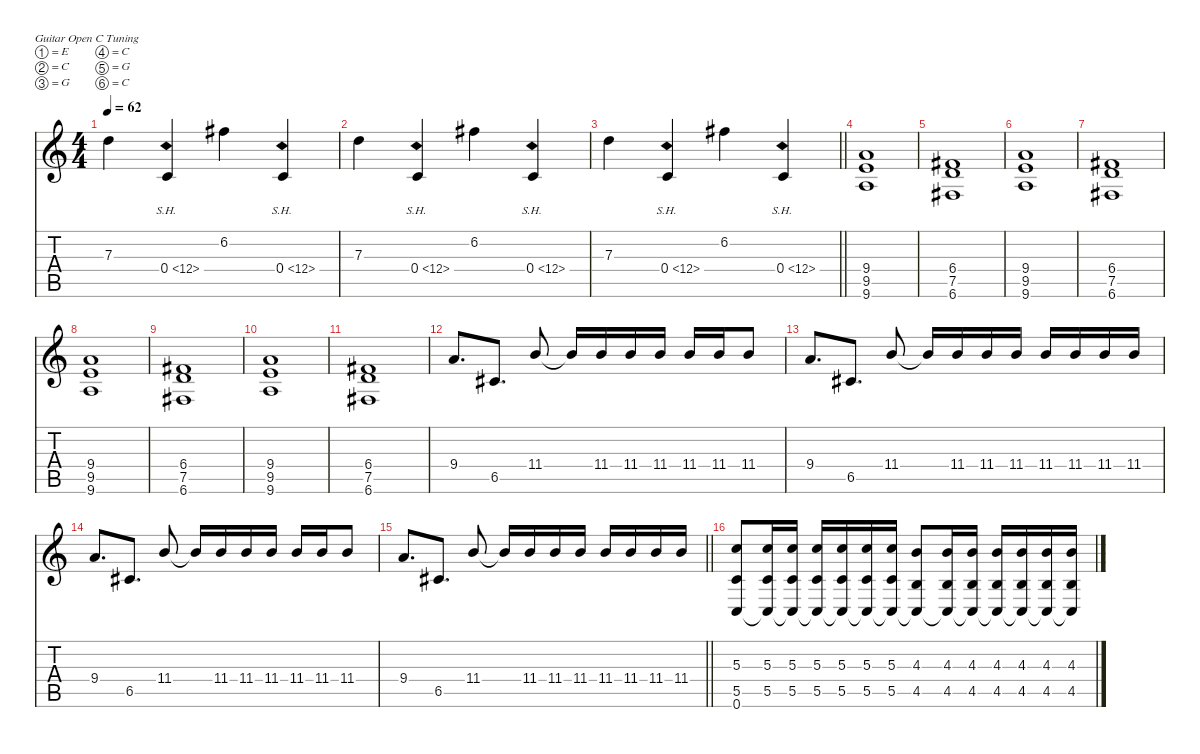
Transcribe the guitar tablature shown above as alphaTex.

\defaultSystemsLayout 4
\hideDynamics
\bracketExtendMode nobrackets
\singleTrackTrackNamePolicy hidden
\multiTrackTrackNamePolicy hidden
\firstSystemTrackNameMode fullname
\otherSystemsTrackNameOrientation horizontal
\track ("Guitar 1" "dist.guit.") {instrument distortionguitar}
\staff {score tabs}
\tuning (E4 C4 G3 C3 G2 C2)
\ts (4 4)
\tempo 62
\clef g2
\ks c
7.3.4{dy f beam Down} 0.4{sh 12}.4{beam Up} 6.2{acc #}.4{beam Down} 0.4{sh 12}.4{beam Up} |
7.3.4{beam Down} 0.4{sh 12}.4{beam Up} 6.2{acc #}.4{beam Down} 0.4{sh 12}.4{beam Up} |
\barLineRight lightlight
7.3.4{beam Down} 0.4{sh 12}.4{beam Up} 6.2{acc #}.4{beam Down} 0.4{sh 12}.4{beam Up} |
(9.4 9.5 9.6).1{beam Up} |
(6.4{acc #} 7.5 6.6{acc #}).1{beam Up} |
(9.4 9.5 9.6).1{beam Up} |
(6.4{acc #} 7.5 6.6{acc #}).1{beam Up} |
(9.4 9.5 9.6).1{beam Up} |
(6.4{acc #} 7.5 6.6{acc #}).1{beam Up} |
(9.4 9.5 9.6).1{beam Up} |
(6.4{acc #} 7.5 6.6{acc #}).1{beam Up} |
9.4.8{d beam Up} 6.5{acc #}.8{d beam Up} 11.4.8{beam Up} 11.4{t}.16{beam Up} 11.4.16{beam Up} 11.4.16{beam Up} 11.4.16{beam Up} 11.4.16{beam Up} 11.4.16{beam Up} 11.4.8{beam Up} |
9.4.8{d beam Up} 6.5{acc #}.8{d beam Up} 11.4.8{beam Up} 11.4{t}.16{beam Up} 11.4.16{beam Up} 11.4.16{beam Up} 11.4.16{beam Up} 11.4.16{beam Up} 11.4.16{beam Up} 11.4.16{beam Up} 11.4.16{beam Up} |
9.4.8{d beam Up} 6.5{acc #}.8{d beam Up} 11.4.8{beam Up} 11.4{t}.16{beam Up} 11.4.16{beam Up} 11.4.16{beam Up} 11.4.16{beam Up} 11.4.16{beam Up} 11.4.16{beam Up} 11.4.8{beam Up} |
\barLineRight lightlight
9.4.8{d beam Up} 6.5{acc #}.8{d beam Up} 11.4.8{beam Up} 11.4{t}.16{beam Up} 11.4.16{beam Up} 11.4.16{beam Up} 11.4.16{beam Up} 11.4.16{beam Up} 11.4.16{beam Up} 11.4.16{beam Up} 11.4.16{beam Up} |
(5.3 5.5 0.6).8{beam Up} (5.3 5.5 0.6{t}).16{beam Up} (5.3 5.5 0.6{t}).16{beam Up} (5.3 5.5 0.6{t}).16{beam Up} (5.3 5.5 0.6{t}).16{beam Up} (5.3 5.5 0.6{t}).16{beam Up} (5.3 5.5 0.6{t}).16{beam Up} (4.3 4.5 0.6{t}).8{beam Up} (4.3 4.5 0.6{t}).16{beam Up} (4.3 4.5 0.6{t}).16{beam Up} (4.3 4.5 0.6{t}).16{beam Up} (4.3 4.5 0.6{t}).16{beam Up} (4.3 4.5 0.6{t}).16{beam Up} (4.3 4.5 0.6{t}).16{beam Up}
